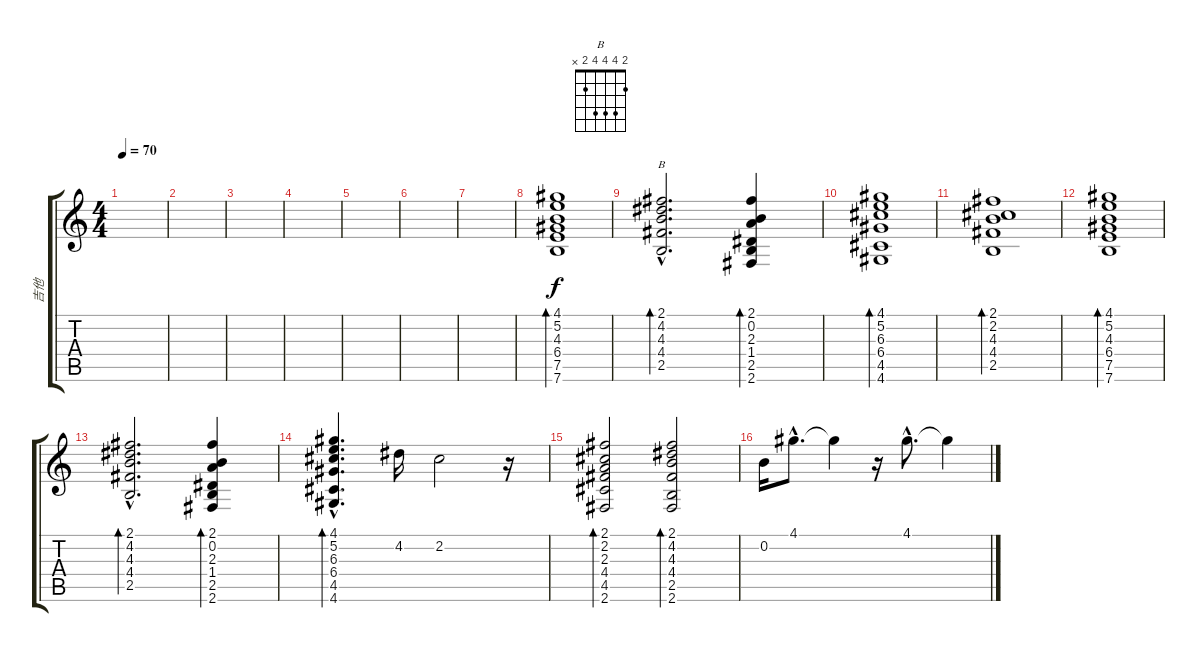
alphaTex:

\track ("吉他" "吉他") {instrument acousticguitarnylon}
\staff {score tabs}
\tuning (E4 B3 G3 D3 A2 E2) {hide}
\chord ("B" 2 4 4 4 2 x)
\ts (4 4)
\tempo 70
\clef g2
\ks c
|
|
|
|
|
|
|
(4.1 5.2 4.3 6.4 7.5 7.6).1{bd 30} |
(2.1{hac} 4.2{hac} 4.3{hac} 4.4{hac} 2.5{hac}).2{d bd 30 ch "B"} (2.1 0.2 2.3 1.4 2.5 2.6).4{bd 30} |
(4.1 5.2 6.3 6.4 4.5 4.6).1{bd 30} |
(2.1 2.2 4.3 4.4 2.5).1{bd 30} |
(4.1 5.2 4.3 6.4 7.5 7.6).1{bd 30} |
(2.1{hac} 4.2{hac} 4.3{hac} 4.4{hac} 2.5{hac}).2{d bd 30} (2.1 0.2 2.3 1.4 2.5 2.6).4{bd 30} |
(4.1{hac} 5.2{hac} 6.3{hac} 6.4{hac} 4.5{hac} 4.6{hac}).4{d bd 30} 4.2.16 2.2.2 r.16 |
(2.1 2.2 2.3 4.4 4.5 2.6).2{bd 30} (2.1 4.2 4.3 4.4 2.5 2.6).2{bd 60} |
0.2.16 4.1{hac}.8{d} 4.1{t}.4 r.16 4.1{hac}.8{d} 4.1{t}.4
